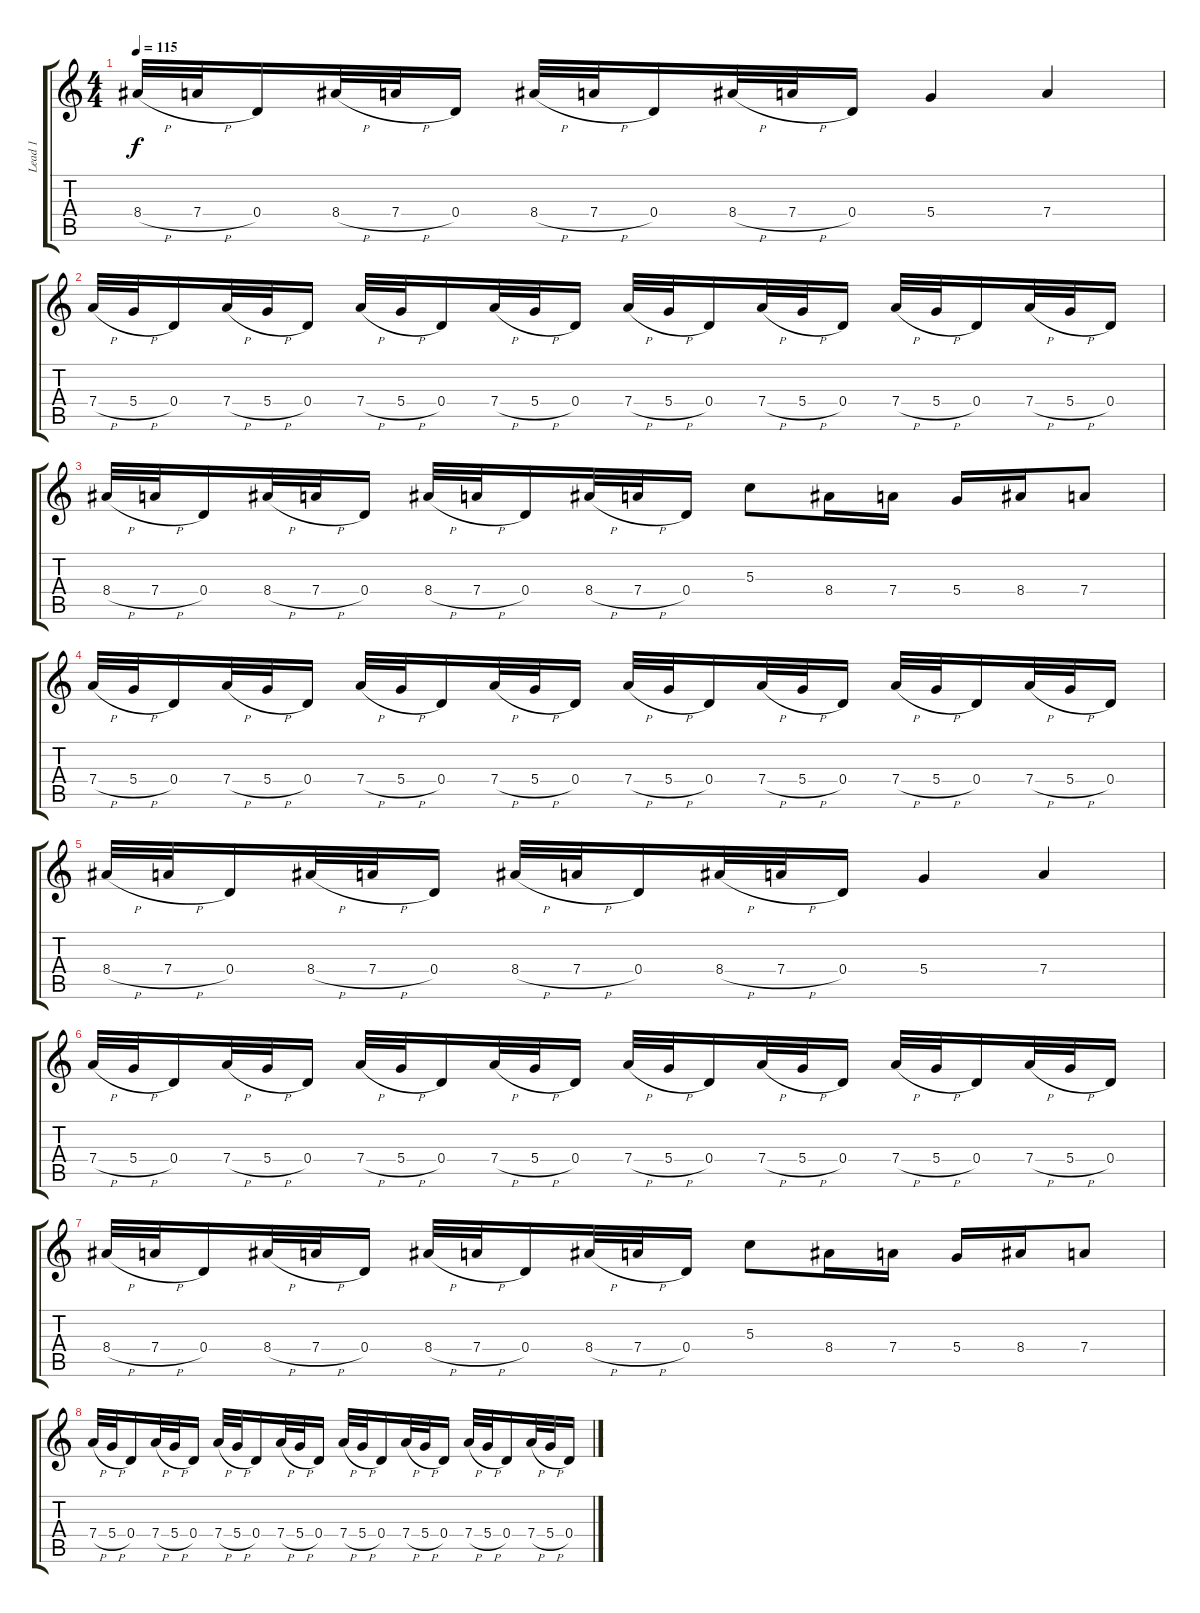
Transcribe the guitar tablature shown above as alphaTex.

\track ("Lead 1" "Lead 1") {instrument distortionguitar}
\staff {score tabs}
\tuning (E4 B3 G3 D3 A2 E2) {hide}
\ts (4 4)
\tempo 115
\clef g2
\ks c
8.4{h}.32{dy f} 7.4{h}.32 0.4.16 8.4{h}.32 7.4{h}.32 0.4.16 8.4{h}.32 7.4{h}.32 0.4.16 8.4{h}.32 7.4{h}.32 0.4.16 5.4.4 7.4.4 |
7.4{h}.32 5.4{h}.32 0.4.16 7.4{h}.32 5.4{h}.32 0.4.16 7.4{h}.32 5.4{h}.32 0.4.16 7.4{h}.32 5.4{h}.32 0.4.16 7.4{h}.32 5.4{h}.32 0.4.16 7.4{h}.32 5.4{h}.32 0.4.16 7.4{h}.32 5.4{h}.32 0.4.16 7.4{h}.32 5.4{h}.32 0.4.16 |
8.4{h}.32 7.4{h}.32 0.4.16 8.4{h}.32 7.4{h}.32 0.4.16 8.4{h}.32 7.4{h}.32 0.4.16 8.4{h}.32 7.4{h}.32 0.4.16 5.3.8 8.4.16 7.4.16 5.4.16 8.4.16 7.4.8 |
7.4{h}.32 5.4{h}.32 0.4.16 7.4{h}.32 5.4{h}.32 0.4.16 7.4{h}.32 5.4{h}.32 0.4.16 7.4{h}.32 5.4{h}.32 0.4.16 7.4{h}.32 5.4{h}.32 0.4.16 7.4{h}.32 5.4{h}.32 0.4.16 7.4{h}.32 5.4{h}.32 0.4.16 7.4{h}.32 5.4{h}.32 0.4.16 |
8.4{h}.32 7.4{h}.32 0.4.16 8.4{h}.32 7.4{h}.32 0.4.16 8.4{h}.32 7.4{h}.32 0.4.16 8.4{h}.32 7.4{h}.32 0.4.16 5.4.4 7.4.4 |
7.4{h}.32 5.4{h}.32 0.4.16 7.4{h}.32 5.4{h}.32 0.4.16 7.4{h}.32 5.4{h}.32 0.4.16 7.4{h}.32 5.4{h}.32 0.4.16 7.4{h}.32 5.4{h}.32 0.4.16 7.4{h}.32 5.4{h}.32 0.4.16 7.4{h}.32 5.4{h}.32 0.4.16 7.4{h}.32 5.4{h}.32 0.4.16 |
8.4{h}.32 7.4{h}.32 0.4.16 8.4{h}.32 7.4{h}.32 0.4.16 8.4{h}.32 7.4{h}.32 0.4.16 8.4{h}.32 7.4{h}.32 0.4.16 5.3.8 8.4.16 7.4.16 5.4.16 8.4.16 7.4.8 |
7.4{h}.32 5.4{h}.32 0.4.16 7.4{h}.32 5.4{h}.32 0.4.16 7.4{h}.32 5.4{h}.32 0.4.16 7.4{h}.32 5.4{h}.32 0.4.16 7.4{h}.32 5.4{h}.32 0.4.16 7.4{h}.32 5.4{h}.32 0.4.16 7.4{h}.32 5.4{h}.32 0.4.16 7.4{h}.32 5.4{h}.32 0.4.16
